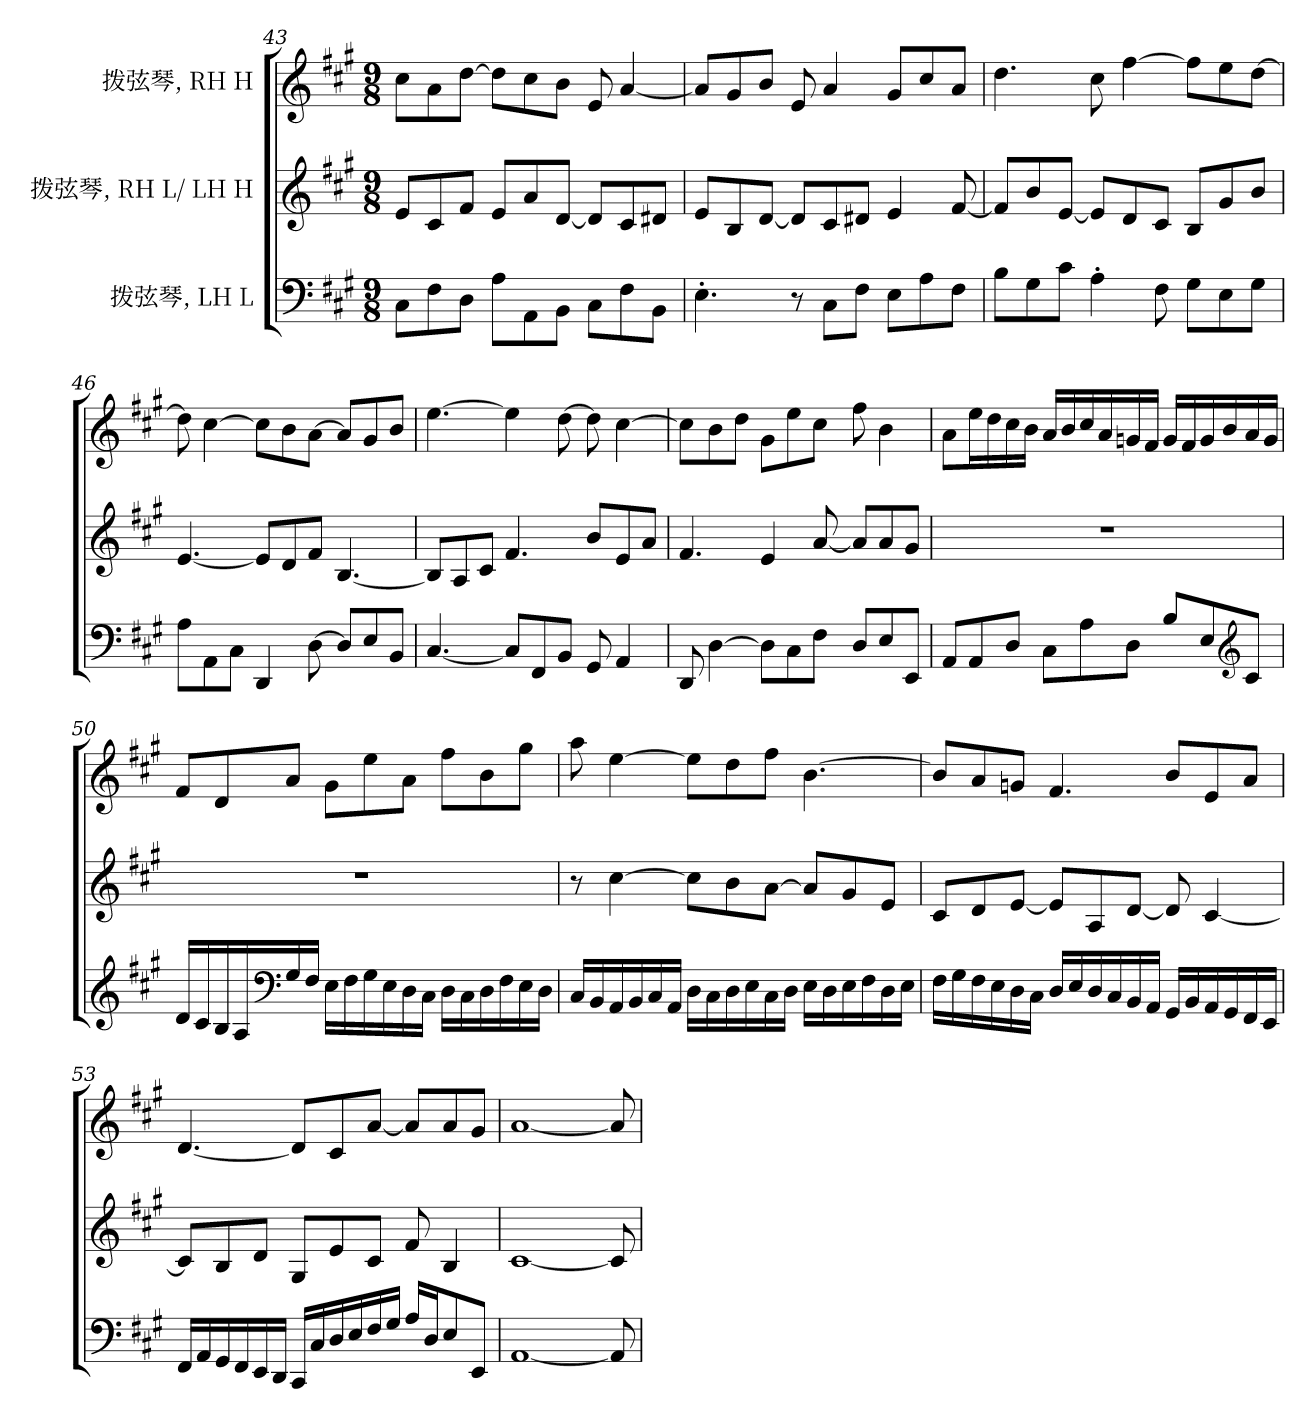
**kern	**kern	**kern
*part3	*part2	*part1
*staff3	*staff2	*staff1
*I"拨弦琴, LH L	*I"拨弦琴, RH L/ LH H	*I"拨弦琴, RH H
*clefF4	*clefG2	*clefG2
*k[f#c#g#]	*k[f#c#g#]	*k[f#c#g#]
*M9/8	*M9/8	*M9/8
=43	=43	=43
8C#\L	8e/L	8cc#\L
8F#\	8c#/	8a\
8D\J	8f#/J	[8dd\J
8A\L	8e/L	8dd\L]
8AA\	8a/	8cc#\
8BB\J	[8d/J	8b\J
8C#\L	8d/L]	8e/
8F#\	8c#/	[4a/
8BB\J	8d#X/J	.
!!LO:LB:g=z
=44	=44	=44
4.E'\	8e/L	8a/L]
.	8B/	8g#/
.	[8d/J	8b/J
8r	8d/L]	8e/
8C#\L	8c#/	4a/
8F#\J	8d#X/J	.
8E\L	4e/	8g#/L
8A\	.	8cc#/
8F#\J	[8f#/	8a/J
=45	=45	=45
8B\L	8f#/L]	4.dd\
8G#\	8b/	.
8c#\J	[8e/J	.
4A'\	8e/L]	8cc#\
.	8d/	[4ff#\
8F#\	8c#/J	.
8G#\L	8B/L	8ff#\L]
8E\	8g#/	8ee\
8G#\J	8b/J	[8dd\J
=46	=46	=46
8A\L	[4.e/	8dd\]
8AA\	.	[4cc#\
8C#\J	.	.
4DD/	8e/L]	8cc#\L]
.	8d/	8b\
[8D\	8f#/J	[8a\J
8D/L]	[4.B/	8a/L]
8E/	.	8g#/
8BB/J	.	8b/J
=47	=47	=47
[4.C#/	8B/L]	[4.ee\
.	8A/	.
.	8c#/J	.
8C#/L]	4.f#/	4ee\]
8FF#/	.	.
8BB/J	.	[8dd\
8GG#/	8b/L	8dd\]
4AA/	8e/	[4cc#\
.	8a/J	.
!!LO:LB:g=z
=48	=48	=48
8DD/	4.f#/	8cc#\L]
[4D\	.	8b\
.	.	8dd\J
8D\L]	4e/	8g#\L
8C#\	.	8ee\
8F#\J	[8a/	8cc#\J
8D/L	8a/L]	8ff#\
8E/	8a/	4b\
8EE/J	8g#/J	.
=49	=49	=49
8AA/L	8%9r	8a\L
8AA/	.	16ee\L
.	.	16dd\
8D/J	.	16cc#\
.	.	16b\JJ
8C#\L	.	16a/LL
.	.	16b/
8A\	.	16cc#/
.	.	16a/
8D\J	.	16gn/
.	.	16f#/JJ
8B/L	.	16g/LL
.	.	16f#/
8E/	.	16g/
.	.	16b/
*clefG2	*	*
8c#/J	.	16a/
.	.	16g/JJ
!!LO:LB:g=z
=50	=50	=50
16d/LL	8%9r	8f#/L
16c#/	.	.
16B/	.	8d/
16A/	.	.
*clefF4	*	*
16G#/	.	8a/J
16F#/JJ	.	.
16E\LL	.	8g#\L
16F#\	.	.
16G#\	.	8ee\
16E\	.	.
16D\	.	8a\J
16C#\JJ	.	.
16D\LL	.	8ff#\L
16C#\	.	.
16D\	.	8b\
16F#\	.	.
16E\	.	8gg#\J
16D\JJ	.	.
=51	=51	=51
16C#/LL	8r	8aa\
16BB/	.	.
16AA/	[4cc#\	[4ee\
16BB/	.	.
16C#/	.	.
16AA/JJ	.	.
16D\LL	8cc#\L]	8ee\L]
16C#\	.	.
16D\	8b\	8dd\
16E\	.	.
16C#\	[8a\J	8ff#\J
16D\JJ	.	.
16E\LL	8a/L]	[4.b\
16D\	.	.
16E\	8g#/	.
16F#\	.	.
16D\	8e/J	.
16E\JJ	.	.
!!LO:PB:g=z
=52	=52	=52
16F#\LL	8c#/L	8b/L]
16G#\	.	.
16F#\	8d/	8a/
16E\	.	.
16D\	[8e/J	8gn/J
16C#\JJ	.	.
16D/LL	8e/L]	4.f#/
16E/	.	.
16D/	8A/	.
16C#/	.	.
16BB/	[8d/J	.
16AA/JJ	.	.
*	*	*MM105
16GG#/LL	8d/]	8b/L
16BB/	.	.
16AA/	[4c#/	8e/
16GG#/	.	.
16FF#/	.	8a/J
16EE/JJ	.	.
=53	=53	=53
*	*	*MM101
16FF#/LL	8c#/L]	[4.d/
16AA/	.	.
16GG#/	8B/	.
16FF#/	.	.
16EE/	8d/J	.
16DD/JJ	.	.
*	*	*MM96
16CC#/LL	8G#/L	8d/L]
16C#/	.	.
16D/	8e/	8c#/
16E/	.	.
*	*	*MM93
16F#/	8c#/J	[8a/J
16G#/JJ	.	.
*	*	*MM89
16A/LL	8f#/	8a/L]
16D/J	.	.
*	*	*MM77
8E/	4B/	8a/
*	*	*MM60
8EE/J	.	8g#/J
=54	=54	=54
*	*	*MM93
[1AA	[1c#	[1a
8AA/]	8c#/]	8a/]
=	=	=
*-	*-	*-
